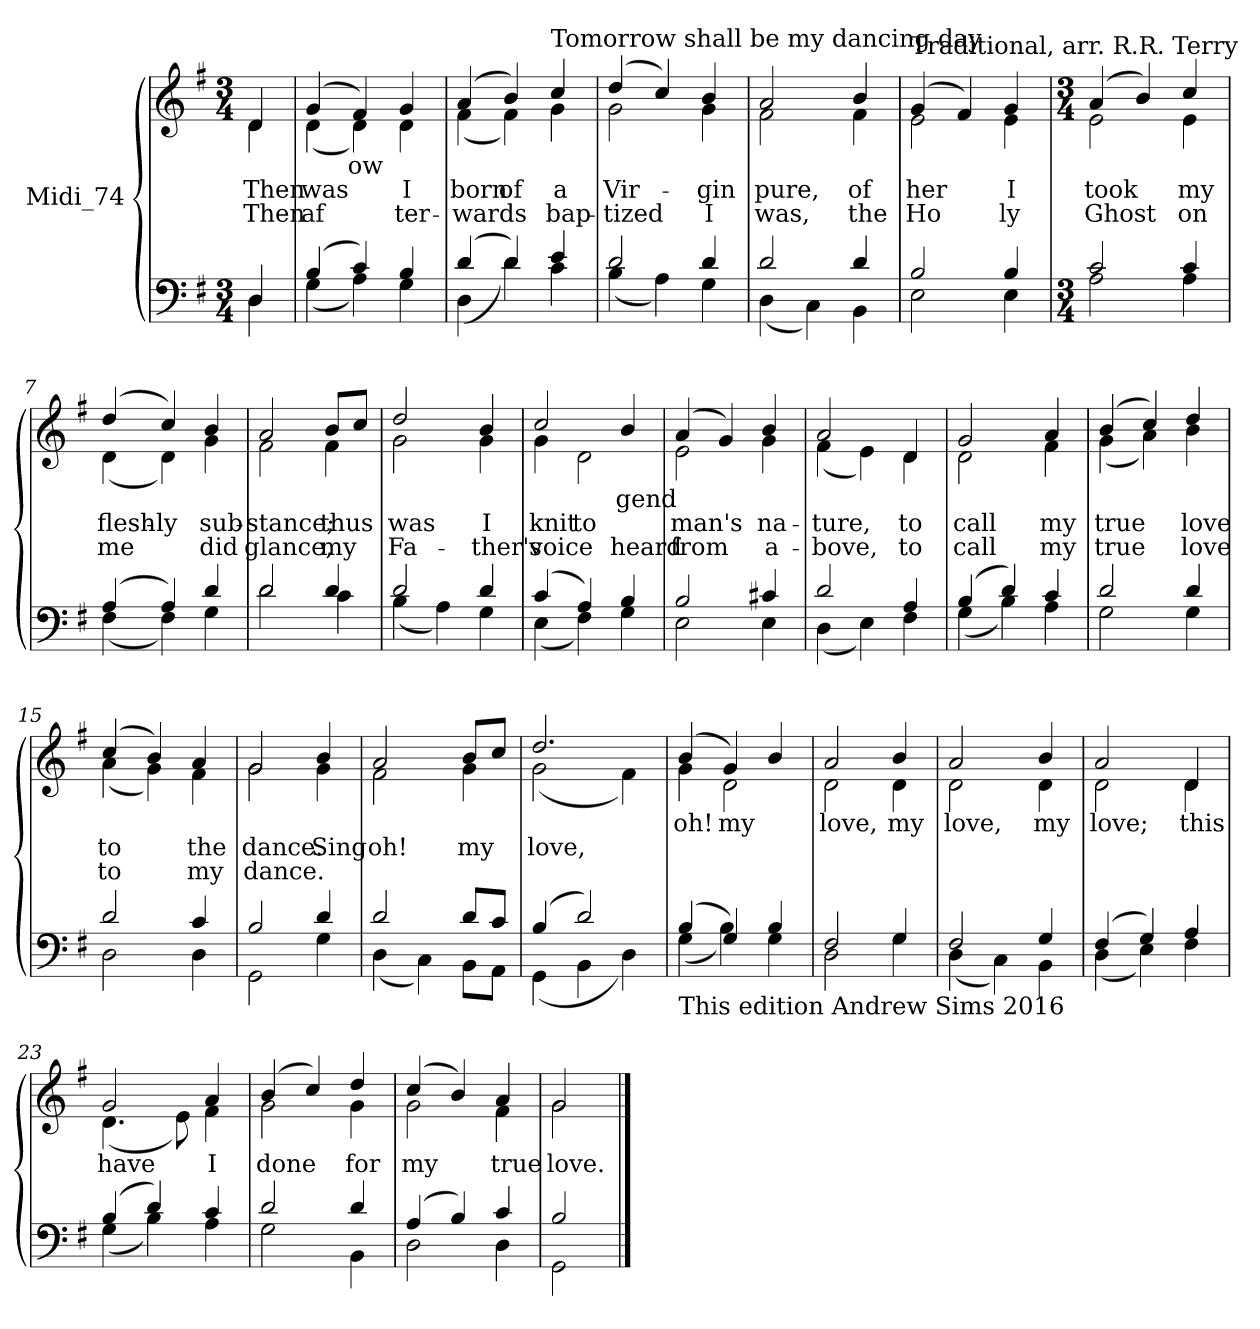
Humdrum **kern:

**kern	**kern	**text	**text	**text
*part2	*part1	*part1	*part1	*part1
*staff2	*staff1	*staff1	*staff1	*staff1
*I"Midi_74	*I"Midi_74	*	*	*
*clefF4	*clefG2	*	*	*
*k[f#]	*k[f#]	*	*	*
*G:	*G:	*	*	*
*M3/4	*M3/4	*	*	*
=	=	=	=	=
*^	*	*	*	*
!	!	!	!LO:LY:b	!	!LO:LY:b
*	*	*^	*	*	*
!	!	!	!	!	!LO:LY:b	!
4D/	4D\	4d/	4d\	.	Then	-Then
=1	=1	=1	=1	=1	=1	=1
!	!	!	!	!LO:LY:b	!	!LO:LY:b
!	!	!	!	!	!LO:LY:b	!
(>4B/	(<4G\	(>4g/	(<4d\	.	-was	-af
!	!	!	!	!LO:LY:b	!	!
4c/)	4A\)	4f#/)	4d\)	ow	.	.
!	!	!	!	!LO:LY:b	!	!LO:LY:b
!	!	!	!	!	!LO:LY:b	!
4B/	4G\	4g/	4d\	.	I	ter-
=2	=2	=2	=2	=2	=2	=2
!	!	!	!	!LO:LY:b	!	!LO:LY:b
!	!	!	!	!	!LO:LY:b	!
(>4d/	(4D\	(>4a/	(<4f#\	.	-born	wards
!	!	!	!	!	!LO:LY:b	!
4d/)	4d\)	4b/)	4f#\)	.	of	.
!	!	!LO:TX:a:t=Tomorrow shall be my dancing day	!	!	!	!
!	!	!	!	!LO:LY:b	!	!LO:LY:b
!	!	!	!	!	!LO:LY:b	!
4e/	4c\	4cc/	4g\	.	a	bap-
=3	=3	=3	=3	=3	=3	=3
!	!	!	!	!LO:LY:b	!	!LO:LY:b
!	!	!	!	!	!LO:LY:b	!
2d/	(<4B\	(>4dd/	2g\	.	Vir-	tized
.	4A\)	4cc/)	.	.	.	.
!	!	!	!	!LO:LY:b	!	!LO:LY:b
!	!	!	!	!	!LO:LY:b	!
4d/	4G\	4b/	4g\	.	-gin	I
=4	=4	=4	=4	=4	=4	=4
!	!	!	!	!LO:LY:b	!	!LO:LY:b
!	!	!	!	!	!LO:LY:b	!
2d/	(<4D\	2a/	2f#\	.	pure,	was,
.	4C\)	.	.	.	.	.
!	!	!	!	!LO:LY:b	!	!LO:LY:b
!	!	!	!	!	!LO:LY:b	!
4d/	4BB\	4b/	4f#\	.	of	the
=5	=5	=5	=5	=5	=5	=5
!	!	!LO:TX:a:t=Traditional, arr. R.R. Terry	!	!	!	!
!	!	!	!	!LO:LY:b	!	!LO:LY:b
!	!	!	!	!	!LO:LY:b	!
2B/	2E\	(>4g/	2e\	.	her	Ho
.	.	4f#/)	.	.	.	.
!	!	!	!	!LO:LY:b	!	!LO:LY:b
!	!	!	!	!	!LO:LY:b	!
4B/	4E\	4g/	4e\	.	I	ly
!!LO:LB:g=z	!!
=6	=6	=6	=6	=6	=6	=6
*M3/4	*	*M3/4	*	*	*	*
!	!	!	!	!LO:LY:b	!	!LO:LY:b
!	!	!	!	!	!LO:LY:b	!
2c/	2A\	(>4a/	2e\	.	took	Ghost
.	.	4b/)	.	.	.	.
!	!	!	!	!LO:LY:b	!	!LO:LY:b
!	!	!	!	!	!LO:LY:b	!
4c/	4A\	4cc/	4e\	.	my	on
=7	=7	=7	=7	=7	=7	=7
!	!	!	!	!LO:LY:b	!	!LO:LY:b
!	!	!	!	!	!LO:LY:b	!
(>4A/	(<4F#\	(>4dd/	(<4d\	.	flesh-	me
!	!	!	!	!	!LO:LY:b	!
4A/)	4F#\)	4cc/)	4d\)	.	-ly	.
!	!	!	!	!LO:LY:b	!	!LO:LY:b
!	!	!	!	!	!LO:LY:b	!
4d/	4G\	4b/	4g\	.	sub-	did
=8	=8	=8	=8	=8	=8	=8
!	!	!	!	!LO:LY:b	!	!LO:LY:b
!	!	!	!	!	!LO:LY:b	!
2d/	2d\	2a/	2f#\	.	stance;	glance,
!	!	!	!	!LO:LY:b	!	!LO:LY:b
!	!	!	!	!	!LO:LY:b	!
4d/	4c\	8b/L	4f#\	.	thus	my
.	.	8cc/J	.	.	.	.
=9	=9	=9	=9	=9	=9	=9
!	!	!	!	!LO:LY:b	!	!LO:LY:b
!	!	!	!	!	!LO:LY:b	!
2d/	(<4B\	2dd/	2g\	.	was	Fa-
.	4A\)	.	.	.	.	.
!	!	!	!	!LO:LY:b	!	!LO:LY:b
!	!	!	!	!	!LO:LY:b	!
4d/	4G\	4b/	4g\	.	I	ther's
=10	=10	=10	=10	=10	=10	=10
!	!	!	!	!LO:LY:b	!	!LO:LY:b
!	!	!	!	!	!LO:LY:b	!
(>4c/	(<4E\	2cc/	4g\	.	knit	-voice
!	!	!	!	!	!LO:LY:b	!
4A/)	4F#\)	.	2d\	.	to	.
!	!	!	!	!LO:LY:b	!	!LO:LY:b
4B/	4G\	4b/	.	gend	.	heard
=11	=11	=11	=11	=11	=11	=11
!	!	!	!	!LO:LY:b	!	!LO:LY:b
!	!	!	!	!	!LO:LY:b	!
2B/	2E\	(>4a/	2e\	.	-man's	from
.	.	4g/)	.	.	.	.
!	!	!	!	!LO:LY:b	!	!LO:LY:b
!	!	!	!	!	!LO:LY:b	!
4c#X/	4E\	4b/	4g\	.	na-	a-
!!LO:LB:g=z	!!
=12	=12	=12	=12	=12	=12	=12
!	!	!	!	!LO:LY:b	!	!LO:LY:b
!	!	!	!	!	!LO:LY:b	!
2d/	(<4D\	2a/	(<4f#\	.	ture,	bove,
.	4E\)	.	4e\)	.	.	.
!	!	!	!	!LO:LY:b	!	!LO:LY:b
!	!	!	!	!	!LO:LY:b	!
4A/	4F#\	4d/	4d\	.	to	to
=13	=13	=13	=13	=13	=13	=13
!	!	!	!	!LO:LY:b	!	!LO:LY:b
!	!	!	!	!	!LO:LY:b	!
(>4B/	(<4G\	2g/	2d\	.	call	call
4d/)	4B\)	.	.	.	.	.
!	!	!	!	!LO:LY:b	!	!LO:LY:b
!	!	!	!	!	!LO:LY:b	!
4c/	4A\	4a/	4f#\	.	my	my
=14	=14	=14	=14	=14	=14	=14
!	!	!	!	!LO:LY:b	!	!LO:LY:b
!	!	!	!	!	!LO:LY:b	!
2d/	2G\	(>4b/	(<4g\	.	true	true
.	.	4cc/)	4a\)	.	.	.
!	!	!	!	!LO:LY:b	!	!LO:LY:b
!	!	!	!	!	!LO:LY:b	!
4d/	4G\	4dd/	4b\	.	love	love
=15	=15	=15	=15	=15	=15	=15
!	!	!	!	!LO:LY:b	!	!LO:LY:b
!	!	!	!	!	!LO:LY:b	!
2d/	2D\	(>4cc/	(<4a\	.	to	to
.	.	4b/)	4g\)	.	.	.
!	!	!	!	!LO:LY:b	!	!LO:LY:b
!	!	!	!	!	!LO:LY:b	!
4c/	4D\	4a/	4f#\	.	the	my
=16	=16	=16	=16	=16	=16	=16
!	!	!	!	!LO:LY:b	!	!LO:LY:b
!	!	!	!	!	!LO:LY:b	!
2B/	2GG\	2g/	2g\	.	dance.	dance.
!	!	!	!	!	!LO:LY:b	!
4d/	4G\	4b/	4g\	.	Sing	.
=17	=17	=17	=17	=17	=17	=17
!	!	!	!	!	!LO:LY:b	!
2d/	(<4D\	2a/	2f#\	.	oh!	.
.	4C\)	.	.	.	.	.
!	!	!	!	!	!LO:LY:b	!
8d/L	8BB\L	8b/L	4g\	.	my	.
8c/J	8AA\J	8cc/J	.	.	.	.
=18	=18	=18	=18	=18	=18	=18
!	!	!	!	!	!LO:LY:b	!
(>4B/	(<4GG\	2.dd/	(<2g\	.	love,	.
2d/)	4BB\	.	.	.	.	.
.	4D\)	.	4f#\)	.	.	.
!!LO:LB:g=z	!!
=19	=19	=19	=19	=19	=19	=19
!LO:TX:b:t=This edition  Andrew Sims 2016	!	!	!	!	!	!
!	!	!	!	!LO:LY:b	!	!
(>4B/	(<4G\	(>4b/	4g\	oh!	.	.
!	!	!	!	!LO:LY:b	!	!
4G/)	4B\)	4g/)	2d\	my	.	.
4B/	4G\	4b/	.	.	.	.
=20	=20	=20	=20	=20	=20	=20
!	!	!	!	!LO:LY:b	!	!
2F#/	2D\	2a/	2d\	love,	.	.
!	!	!	!	!LO:LY:b	!	!
4G/	4G\	4b/	4d\	my	.	.
=21	=21	=21	=21	=21	=21	=21
!	!	!	!	!LO:LY:b	!	!
2F#/	(<4D\	2a/	2d\	love,	.	.
.	4C\)	.	.	.	.	.
!	!	!	!	!LO:LY:b	!	!
4G/	4BB\	4b/	4d\	my	.	.
=22	=22	=22	=22	=22	=22	=22
!	!	!	!	!LO:LY:b	!	!
(>4F#/	(<4D\	2a/	2d\	love;	.	.
4G/)	4E\)	.	.	.	.	.
!	!	!	!	!LO:LY:b	!	!
4A/	4F#\	4d/	4d\	this	.	.
=23	=23	=23	=23	=23	=23	=23
!	!	!	!	!LO:LY:b	!	!
(>4B/	(<4G\	2g/	(<4.d\	have	.	.
4d/)	4B\)	.	.	.	.	.
.	.	.	8e\)	.	.	.
!	!	!	!	!LO:LY:b	!	!
4c/	4A\	4a/	4f#\	I	.	.
=24	=24	=24	=24	=24	=24	=24
!	!	!	!	!LO:LY:b	!	!
2d/	2G\	(>4b/	2g\	done	.	.
.	.	4cc/)	.	.	.	.
!	!	!	!	!LO:LY:b	!	!
4d/	4BB\	4dd/	4g\	for	.	.
=25	=25	=25	=25	=25	=25	=25
!	!	!	!	!LO:LY:b	!	!
(>4A/	2D\	(>4cc/	2g\	my	.	.
4B/)	.	4b/)	.	.	.	.
!	!	!	!	!LO:LY:b	!	!
4c/	4D\	4a/	4f#\	true	.	.
=26	=26	=26	=26	=26	=26	=26
!	!	!	!	!LO:LY:b	!	!
2B/	2GG\	2g/	2g\	love.	.	.
*v	*v	*	*	*	*	*
*	*v	*v	*	*	*
==	==	==	==	==
*-	*-	*-	*-	*-
